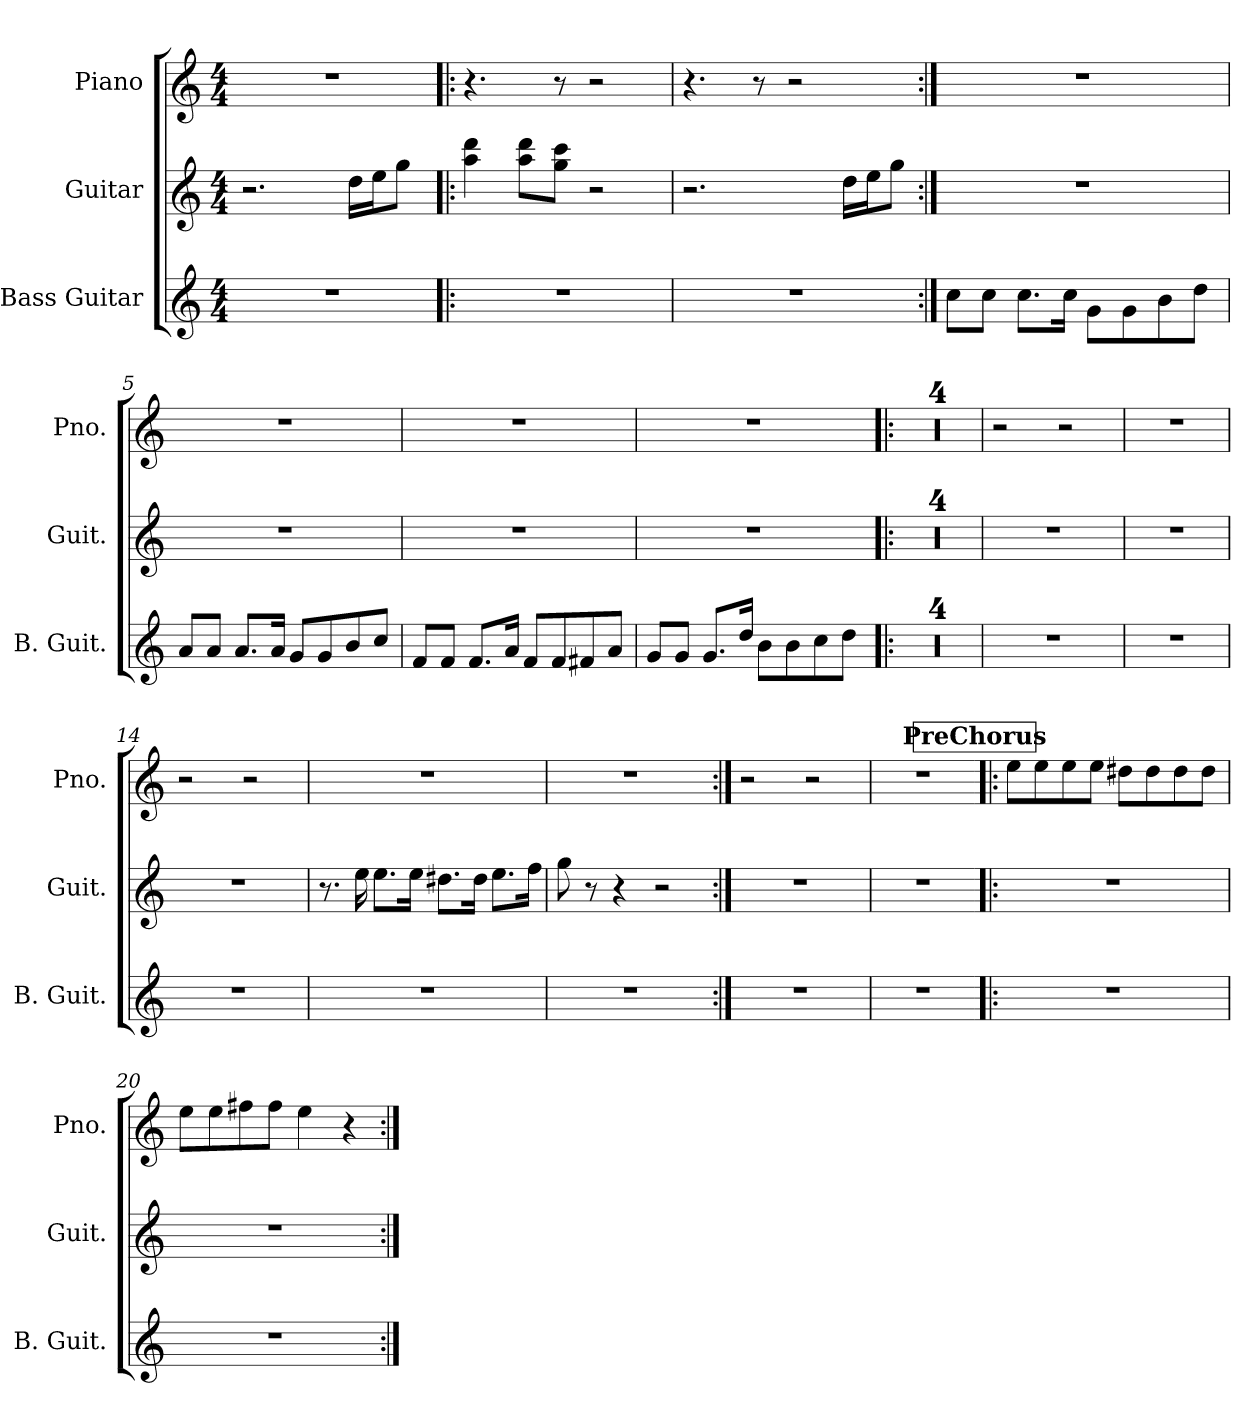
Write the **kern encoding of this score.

**kern	**kern	**kern
*part3	*part2	*part1
*staff3	*staff2	*staff1
*I"Bass Guitar	*I"Guitar	*I"Piano
*I'B. Guit.	*I'Guit.	*I'Pno.
*clefG2	*clefG2	*clefG2
*ITrd7c12	*ITrd7c12	*
*k[]	*k[]	*k[]
*M4/4	*M4/4	*M4/4
=1	=1	=1
1r	2.r	1r
.	16d\LL	.
.	16e\J	.
.	8g\J	.
=2!|:	=2!|:	=2!|:
1r	4a\ 4dd\	4.r
.	8a\ 8dd\L	.
.	8g\ 8cc\J	8r
.	2r	2r
=3	=3	=3
1r	2.r	4.r
.	.	8r
.	.	2r
.	16d\LL	.
.	16e\J	.
.	8g\J	.
=4:|!	=4:|!	=4:|!
8c\L	1r	1r
8c\J	.	.
8.c\L	.	.
16c\Jk	.	.
8G\L	.	.
8G\	.	.
8B\	.	.
8d\J	.	.
=5	=5	=5
8A/L	1r	1r
8A/J	.	.
8.A/L	.	.
16A/Jk	.	.
8G/L	.	.
8G/	.	.
8B/	.	.
8c/J	.	.
!!LO:LB:g=z
=6	=6	=6
8F/L	1r	1r
8F/J	.	.
8.F/L	.	.
16A/Jk	.	.
8F/L	.	.
8F/	.	.
8F#X/	.	.
8A/J	.	.
=7	=7	=7
8G/L	1r	1r
8G/J	.	.
8.G/L	.	.
16d/Jk	.	.
8B\L	.	.
8B\	.	.
8c\	.	.
8d\J	.	.
=8!|:	=8!|:	=8!|:
!!LO:REH:place=s1:a:B:fs=14:t=Verse
*	*	*MM110
1r	1r	1r
=9	=9	=9
1r	1r	1r
=10	=10	=10
1r	1r	1r
=11	=11	=11
1r	1r	1r
=12	=12	=12
1r	1r	2r
.	.	2r
=13	=13	=13
1r	1r	1r
=14	=14	=14
1r	1r	2r
.	.	2r
!!LO:LB:g=z
=15	=15	=15
1r	8.r	1r
.	16e\	.
.	8.e\L	.
.	16e\Jk	.
.	8.d#X\L	.
.	16d#\Jk	.
.	8.e\L	.
.	16f\Jk	.
=16	=16	=16
1r	8g\	1r
.	8r	.
.	4r	.
.	2r	.
=17:|!	=17:|!	=17:|!
1r	1r	2r
.	.	2r
=18	=18	=18
1r	1r	1r
!!LO:REH:place=s1:a:B:fs=14:t=PreChorus
=19!|:	=19!|:	=19!|:
1r	1r	8ee\L
.	.	8ee\
.	.	8ee\
.	.	8ee\J
.	.	8dd#X\L
.	.	8dd#\
.	.	8dd#\
.	.	8dd#\J
=20	=20	=20
1r	1r	8ee\L
.	.	8ee\
.	.	8ff#X\
.	.	8ff#\J
.	.	4ee\
.	.	4r
=:|!	=:|!	=:|!
*-	*-	*-
